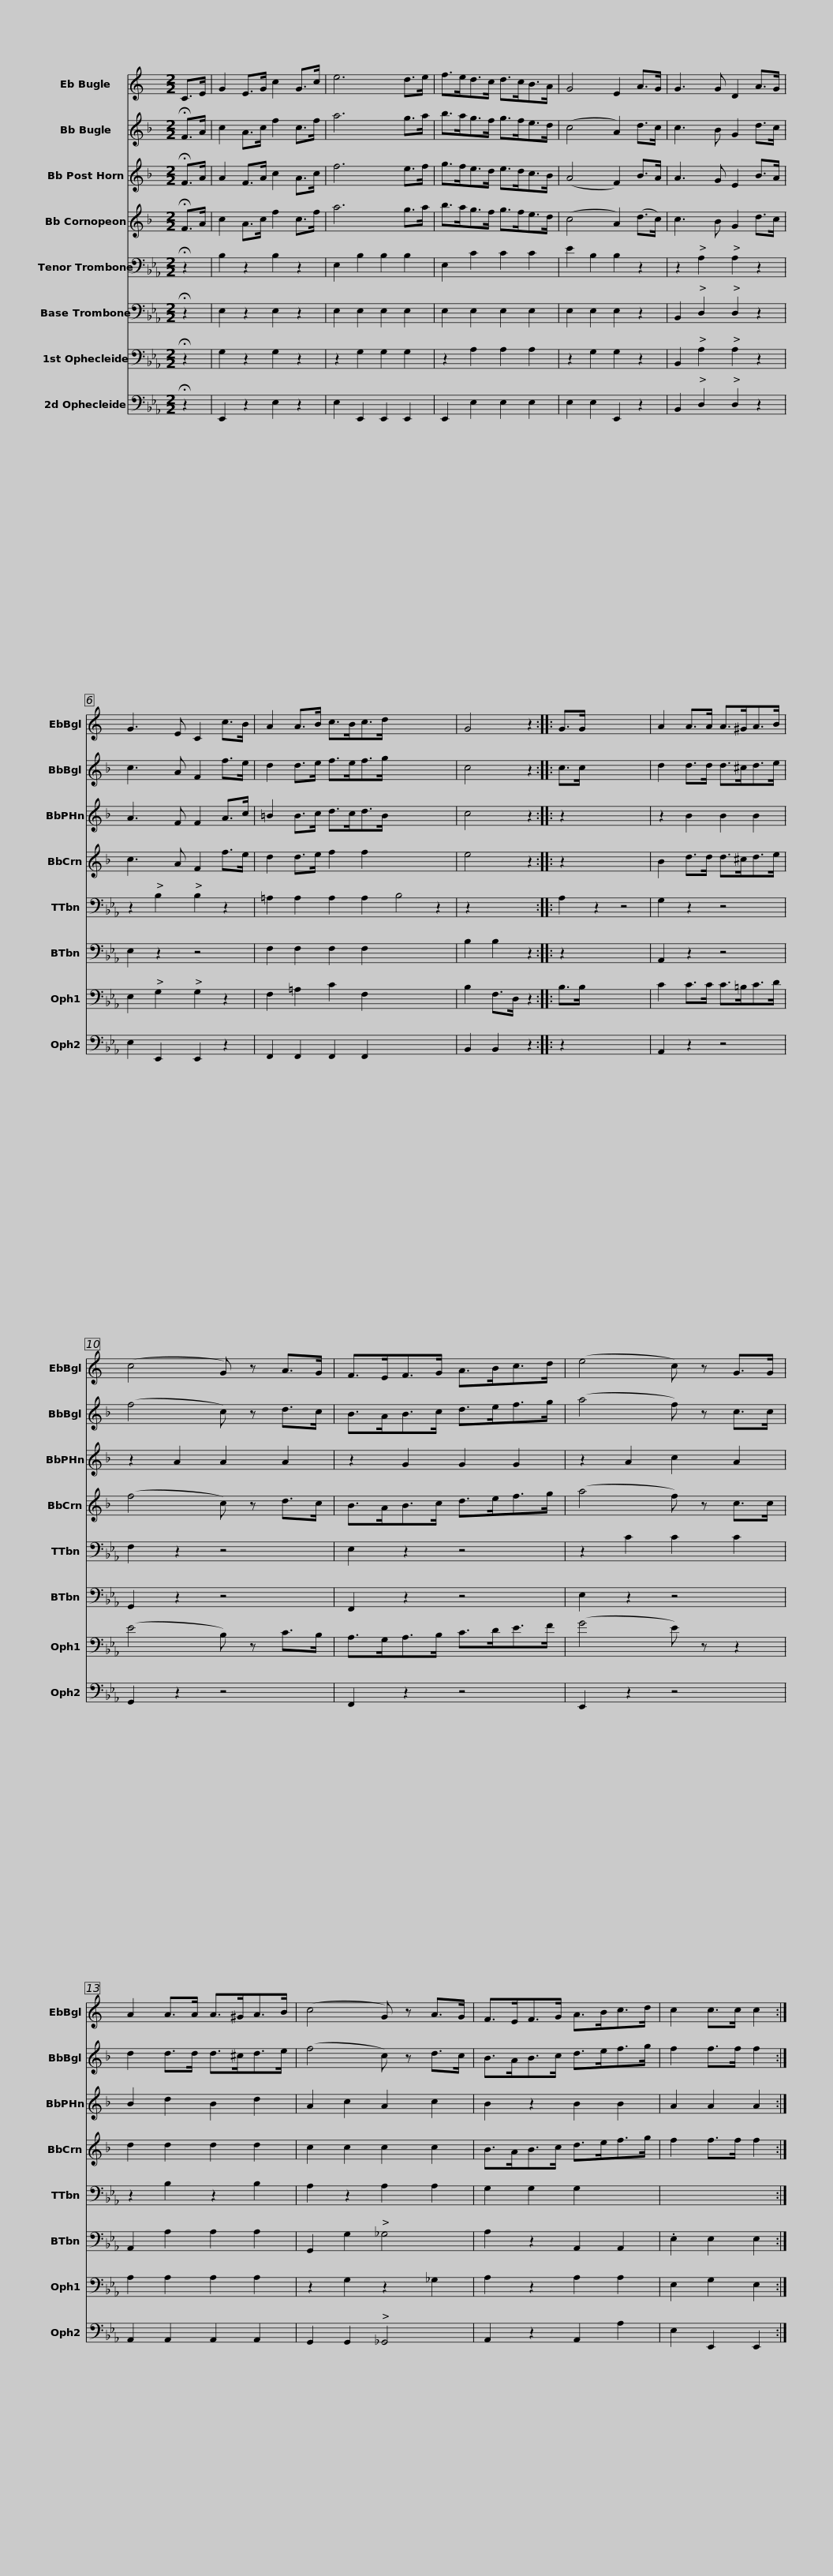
X:1
%%score 1 2 3 4 5 6 7 8
L:1/8
M:2/2
I:linebreak $
K:C
V:1 treble
V:2 treble
V:3 treble
V:4 treble
V:5 bass
V:6 bass
V:7 bass
V:8 bass
V:1
 C>E | G2 E>G c2 G>c | e6 d>e | f>ed>c d>cB>A | G4 E2 A>G |$ %5
 G3 G D2 A>G | G3 E C2 c>B | A2 A>B c>Bc>d x6 | G4 z2 :: G>G x6 |$ %10
 A2 A>A A>^GA>B | (c4 G) z A>G | F>EF>G A>Bc>d | (e4 c) z G>G |$ A2 A>A A>^GA>B | %15
 (c4 G) z A>G | F>EF>G A>Bc>d | c2 c>c c2 :| %18
V:2
[K:F] !fermata!F>A | c2 A>c f2 c>f | a6 g>a | b>ag>f g>fe>d | (c4 A2) d>c |$ %5
 c3 B G2 d>c | c3 A F2 f>e | d2 d>e f>ef>g x6 | c4 z2 :: c>c x6 |$ %10
 d2 d>d d>^cd>e | (f4 c) z d>c | B>AB>c d>ef>g | (a4 f) z c>c |$ d2 d>d d>^cd>e | %15
 (f4 c) z d>c | B>AB>c d>ef>g | f2 f>f f2 :| %18
V:3
[K:F] !fermata!F>A | A2 F>A c2 A>c | f6 e>f | g>fe>d e>dc>B | (A4 F2) B>A |$ %5
 A3 G E2 B>A | A3 F F2 A>c | =B2 B>c d>cd>B x6 | c4 z2 :: z2 x6 |$ %10
 z2 B2 B2 B2 | z2 A2 A2 A2 | z2 G2 G2 G2 | z2 A2 c2 A2 |$ B2 d2 B2 d2 | %15
 A2 c2 A2 c2 | B2 z2 B2 B2 | A2 A2 A2 :| %18
V:4
[K:F] !fermata!F>A | c2 A>c f2 c>f | a6 g>a | b>ag>f g>fe>d | (c4 A2) (d>c) |$ %5
 c3 B G2 d>c | c3 A F2 f>e | d2 d>e f2 f2 x6 | e4 z2 :: z2 x6 |$ %10
 B2 d>d d>^cd>e | (f4 c) z d>c | B>AB>c d>ef>g | (a4 f) z c>c |$ d2 d2 d2 d2 | %15
 c2 c2 c2 c2 | B>AB>c d>ef>g | f2 f>f f2 :| %18
V:5
[K:Eb] !fermata!z2 | B,2 z2 B,2 z2 | E,2 B,2 B,2 B,2 | E,2 C2 C2 C2 | E2 B,2 B,2 z2 |$ %5
 z2 A,2 A,2 z2 | z2 B,2 B,2 z2 | =A,2 A,2 A,2 A,2 B,4 z2 | z2 x4 :: A,2 z2 z4 |$ %10
 G,2 z2 z4 | F,2 z2 z4 | E,2 z2 z4 | z2 C2 C2 C2 |$ z2 B,2 z2 B,2 | %15
 A,2 z2 A,2 A,2 | G,2 G,2 G,2 x2 | x6 :| %18
V:6
[K:Eb] !fermata!z2 | E,2 z2 E,2 z2 | E,2 E,2 E,2 E,2 | E,2 E,2 E,2 E,2 | E,2 E,2 E,2 z2 |$ %5
 B,,2 D,2 D,2 z2 | E,2 z2 z4 | F,2 F,2 F,2 F,2 x6 | B,2 B,2 z2 :: z2 x6 |$ %10
 A,,2 z2 z4 | G,,2 z2 z4 | F,,2 z2 z4 | E,2 z2 z4 |$ A,,2 A,2 A,2 A,2 | %15
 G,,2 G,2 _G,4 | A,2 z2 A,,2 A,,2 | .E,2 E,2 E,2 :| %18
V:7
[K:Eb] !fermata!z2 | G,2 z2 G,2 z2 | z2 G,2 G,2 G,2 | z2 A,2 A,2 A,2 | z2 G,2 G,2 z2 |$ %5
 B,,2 A,2 A,2 z2 | E,2 G,2 G,2 z2 | F,2 =A,2 C2 F,2 x6 | B,2 F,>D, z2 :: B,>B, x6 |$ %10
 C2 C>C C>=B,C>D | (E4 B,) z C>B, | A,>G,A,>B, C>DE>F | (G4 E) z z2 |$ A,2 A,2 A,2 A,2 | %15
 z2 G,2 z2 _G,2 | A,2 z2 A,2 A,2 | E,2 G,2 E,2 :| %18
V:8
[K:Eb] !fermata!z2 | E,,2 z2 E,2 z2 | E,2 E,,2 E,,2 E,,2 | E,,2 E,2 E,2 E,2 | E,2 E,2 E,,2 z2 |$ %5
 B,,2 D,2 D,2 z2 | E,2 E,,2 E,,2 z2 | F,,2 F,,2 F,,2 F,,2 x6 | B,,2 B,,2 z2 :: z2 x6 |$ %10
 A,,2 z2 z4 | G,,2 z2 z4 | F,,2 z2 z4 | E,,2 z2 z4 |$ A,,2 A,,2 A,,2 A,,2 | %15
 G,,2 G,,2 _G,,4 | A,,2 z2 A,,2 A,2 | E,2 E,,2 E,,2 :| %18
